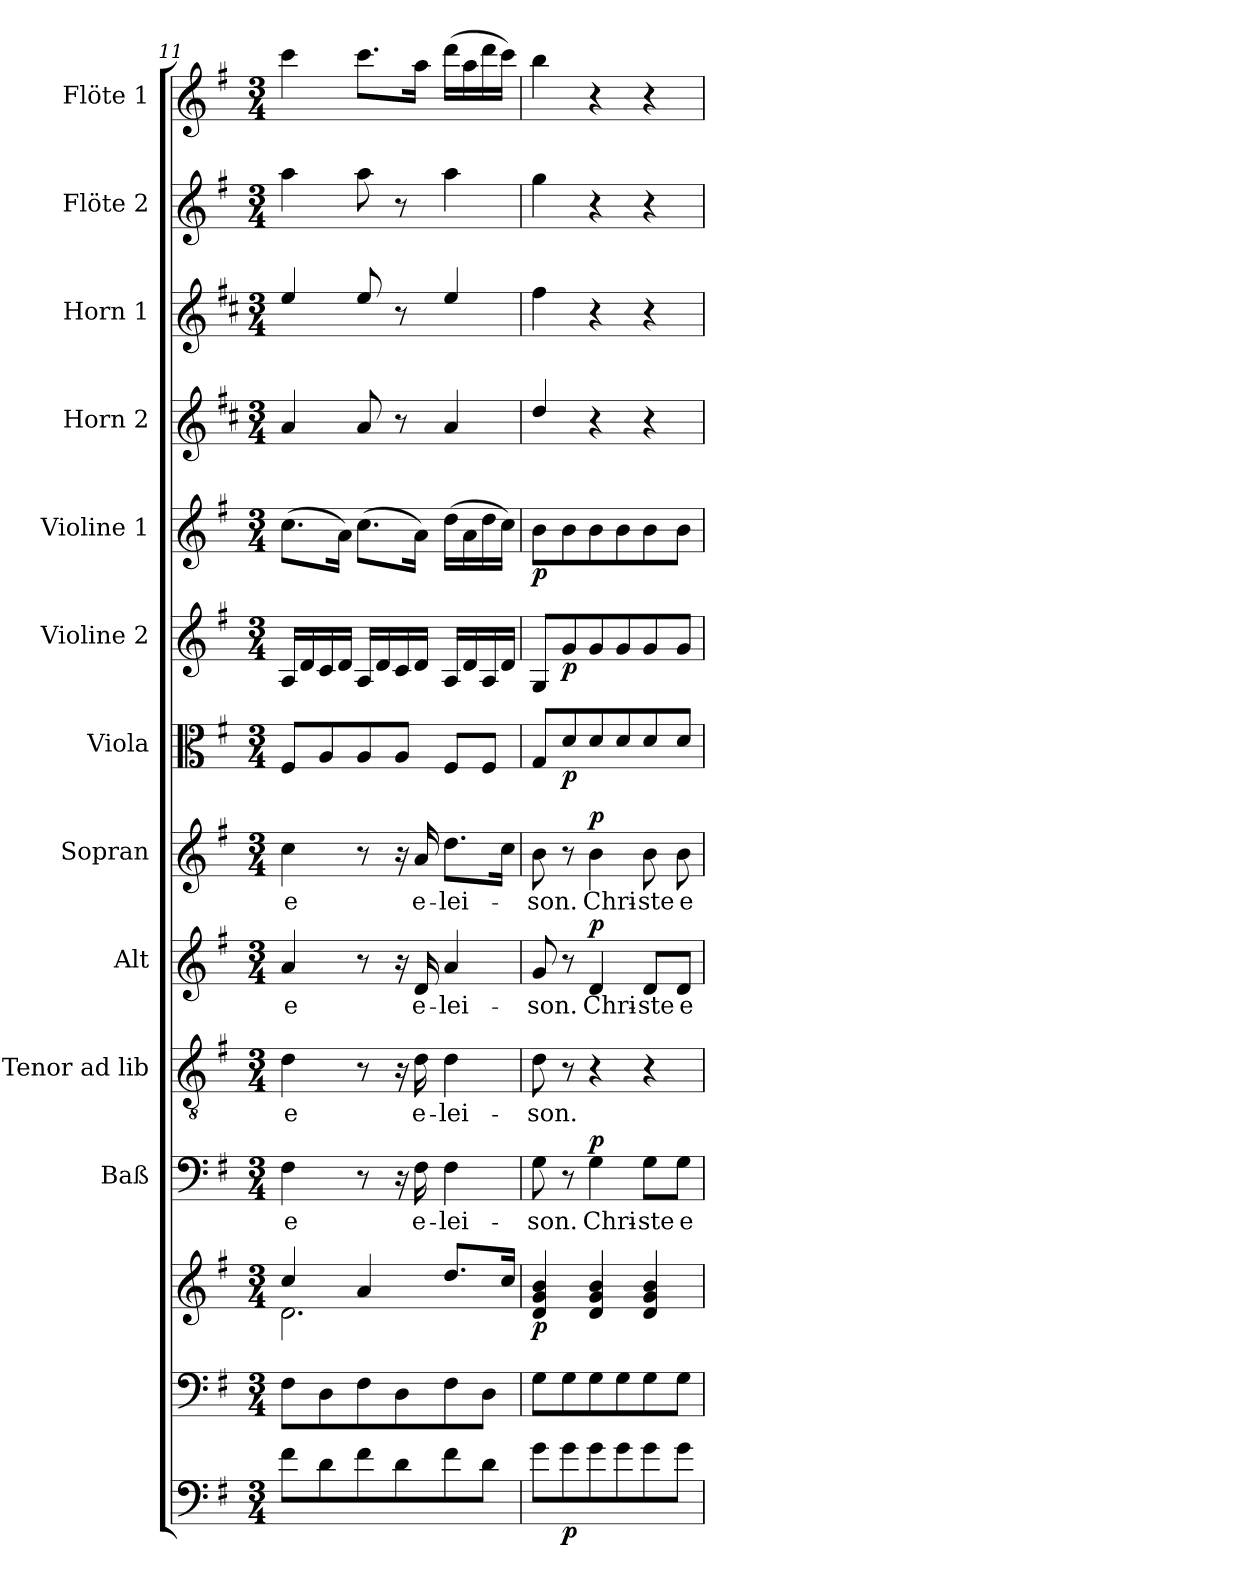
**kern	**dynam	**kern	**kern	**dynam	**kern	**text	**dynam	**kern	**text	**kern	**text	**dynam	**kern	**text	**dynam	**kern	**dynam	**kern	**dynam	**kern	**dynam	**kern	**kern	**kern	**kern
*part13	*part13	*part12	*part12	*part12	*part11	*part11	*part11	*part10	*part10	*part9	*part9	*part9	*part8	*part8	*part8	*part7	*part7	*part6	*part6	*part5	*part5	*part4	*part3	*part2	*part1
*staff14	*staff14	*staff13	*staff12	*staff12/13	*staff11	*staff11	*staff11	*staff10	*staff10	*staff9	*staff9	*staff9	*staff8	*staff8	*staff8	*staff7	*staff7	*staff6	*staff6	*staff5	*staff5	*staff4	*staff3	*staff2	*staff1
*	*	*	*	*	*I"Baß	*	*	*I"Tenor ad lib	*	*I"Alt	*	*	*I"Sopran	*	*	*I"Viola	*	*I"Violine 2	*	*I"Violine 1	*	*I"Horn 2	*I"Horn 1	*I"Flöte 2	*I"Flöte 1
*	*	*	*	*	*I'Baß	*	*	*I'Ten	*	*I'Alt	*	*	*I'Sop	*	*	*I'Vla.	*	*I'Vln. 2	*	*I'Vln. 1	*	*I'Hrn. 2	*I'Hrn. 1	*I'Fl. 2	*I'Fl. 1
*clefF4	*	*clefF4	*clefG2	*	*clefF4	*	*	*clefGv2	*	*clefG2	*	*	*clefG2	*	*	*clefC3	*	*clefG2	*	*clefG2	*	*clefG2	*clefG2	*clefG2	*clefG2
*ITrd7c12	*	*	*	*	*	*	*	*	*	*	*	*	*	*	*	*	*	*	*	*	*	*ITrd4c7	*ITrd4c7	*	*
*k[f#]	*	*k[f#]	*k[f#]	*	*k[f#]	*	*	*k[f#]	*	*k[f#]	*	*	*k[f#]	*	*	*k[f#]	*	*k[f#]	*	*k[f#]	*	*k[f#]	*k[f#]	*k[f#]	*k[f#]
*G:	*	*G:	*G:	*	*G:	*	*	*G:	*	*G:	*	*	*G:	*	*	*G:	*	*G:	*	*G:	*	*G:	*G:	*G:	*G:
*M3/4	*	*M3/4	*M3/4	*	*M3/4	*	*	*M3/4	*	*M3/4	*	*	*M3/4	*	*	*M3/4	*	*M3/4	*	*M3/4	*	*M3/4	*M3/4	*M3/4	*M3/4
=11	=11	=11	=11	=11	=11	=11	=11	=11	=11	=11	=11	=11	=11	=11	=11	=11	=11	=11	=11	=11	=11	=11	=11	=11	=11
*	*	*	*^	*	*	*	*	*	*	*	*	*	*	*	*	*	*	*	*	*	*	*	*	*	*
!	!	!	!	!	!	!	!LO:LY:b	!	!	!LO:LY:b	!	!LO:LY:b	!	!	!LO:LY:b	!	!	!	!	!	!	!	!	!	!	!
8F#\L	.	8F#\L	4cc/	2.d\	.	4F#\	-e	.	4d\	-e	4a/	-e	.	4cc\	-e	.	8F#/L	.	16A/LL	.	(>8.cc\L	.	4d/	4a/	4aa\	4ccc\
.	.	.	.	.	.	.	.	.	.	.	.	.	.	.	.	.	.	.	16d/	.	.	.	.	.	.	.
8D\	.	8D\	.	.	.	.	.	.	.	.	.	.	.	.	.	.	8A/	.	16c/	.	.	.	.	.	.	.
.	.	.	.	.	.	.	.	.	.	.	.	.	.	.	.	.	.	.	16d/JJ	.	16a\Jk)	.	.	.	.	.
8F#\	.	8F#\	4a/	.	.	8r	.	.	8r	.	8r	.	.	8r	.	.	8A/	.	16A/LL	.	(>8.cc\L	.	8d/	8a/	8aa\	8.ccc\L
.	.	.	.	.	.	.	.	.	.	.	.	.	.	.	.	.	.	.	16d/	.	.	.	.	.	.	.
8D\	.	8D\	.	.	.	16r	.	.	16r	.	16r	.	.	16r	.	.	8A/J	.	16c/	.	.	.	8r	8r	8r	.
!	!	!	!	!	!	!	!LO:LY:b	!	!	!LO:LY:b	!	!LO:LY:b	!	!	!LO:LY:b	!	!	!	!	!	!	!	!	!	!	!
.	.	.	.	.	.	16F#\	e-	.	16d\	e-	16d/	e-	.	16a/	e-	.	.	.	16d/JJ	.	16a\Jk)	.	.	.	.	16aa\Jk
!	!	!	!	!	!	!	!LO:LY:b	!	!	!LO:LY:b	!	!LO:LY:b	!	!	!LO:LY:b	!	!	!	!	!	!	!	!	!	!	!
8F#\	.	8F#\	8.dd/L	.	.	4F#\	-lei-	.	4d\	-lei-	4a/	-lei-	.	8.dd\L	-lei-	.	8F#/L	.	16A/LL	.	(>16dd\LL	.	4d/	4a/	4aa\	(>16ddd\LL
.	.	.	.	.	.	.	.	.	.	.	.	.	.	.	.	.	.	.	16d/	.	16a\	.	.	.	.	16aa\
8D\J	.	8D\J	.	.	.	.	.	.	.	.	.	.	.	.	.	.	8F#/J	.	16A/	.	16dd\	.	.	.	.	16ddd\
.	.	.	16cc/Jk	.	.	.	.	.	.	.	.	.	.	16cc\Jk	.	.	.	.	16d/JJ	.	16cc\JJ)	.	.	.	.	16ccc\JJ)
*	*	*	*v	*v	*	*	*	*	*	*	*	*	*	*	*	*	*	*	*	*	*	*	*	*	*	*
=12	=12	=12	=12	=12	=12	=12	=12	=12	=12	=12	=12	=12	=12	=12	=12	=12	=12	=12	=12	=12	=12	=12	=12	=12	=12
!	!	!	!	!LO:DY:b	!	!LO:LY:b	!	!	!LO:LY:b	!	!LO:LY:b	!	!	!LO:LY:b	!	!	!	!	!	!	!LO:DY:b	!	!	!	!
8G\L	.	8G\L	4d/ 4g/ 4b/	p	8G\	-son.	.	8d\	-son.	8g/	-son.	.	8b\	-son.	.	8G/L	.	8G/L	.	8b\L	p	4g/	4b\	4gg\	4bb\
!	!LO:DY:b	!	!	!	!	!	!	!	!	!	!	!	!	!	!	!	!LO:DY:b	!	!LO:DY:b	!	!	!	!	!	!
8G\	p	8G\	.	.	8r	.	.	8r	.	8r	.	.	8r	.	.	8d/	p	8g/	p	8b\	.	.	.	.	.
!	!	!	!	!	!	!LO:LY:b	!LO:DY:a	!	!	!	!LO:LY:b	!LO:DY:a	!	!LO:LY:b	!LO:DY:a	!	!	!	!	!	!	!	!	!	!
8G\	.	8G\	4d/ 4g/ 4b/	.	4G\	Chri-	p	4r	.	4d/	Chri-	p	4b\	Chri-	p	8d/	.	8g/	.	8b\	.	4r	4r	4r	4r
8G\	.	8G\	.	.	.	.	.	.	.	.	.	.	.	.	.	8d/	.	8g/	.	8b\	.	.	.	.	.
!	!	!	!	!	!	!LO:LY:b	!	!	!	!	!LO:LY:b	!	!	!LO:LY:b	!	!	!	!	!	!	!	!	!	!	!
8G\	.	8G\	4d/ 4g/ 4b/	.	8G\L	-ste	.	4r	.	8d/L	-ste	.	8b\	-ste	.	8d/	.	8g/	.	8b\	.	4r	4r	4r	4r
!	!	!	!	!	!	!LO:LY:b	!	!	!	!	!LO:LY:b	!	!	!LO:LY:b	!	!	!	!	!	!	!	!	!	!	!
8G\J	.	8G\J	.	.	8G\J	e-	.	.	.	8d/J	e-	.	8b\	e-	.	8d/J	.	8g/J	.	8b\J	.	.	.	.	.
=	=	=	=	=	=	=	=	=	=	=	=	=	=	=	=	=	=	=	=	=	=	=	=	=	=
*-	*-	*-	*-	*-	*-	*-	*-	*-	*-	*-	*-	*-	*-	*-	*-	*-	*-	*-	*-	*-	*-	*-	*-	*-	*-
